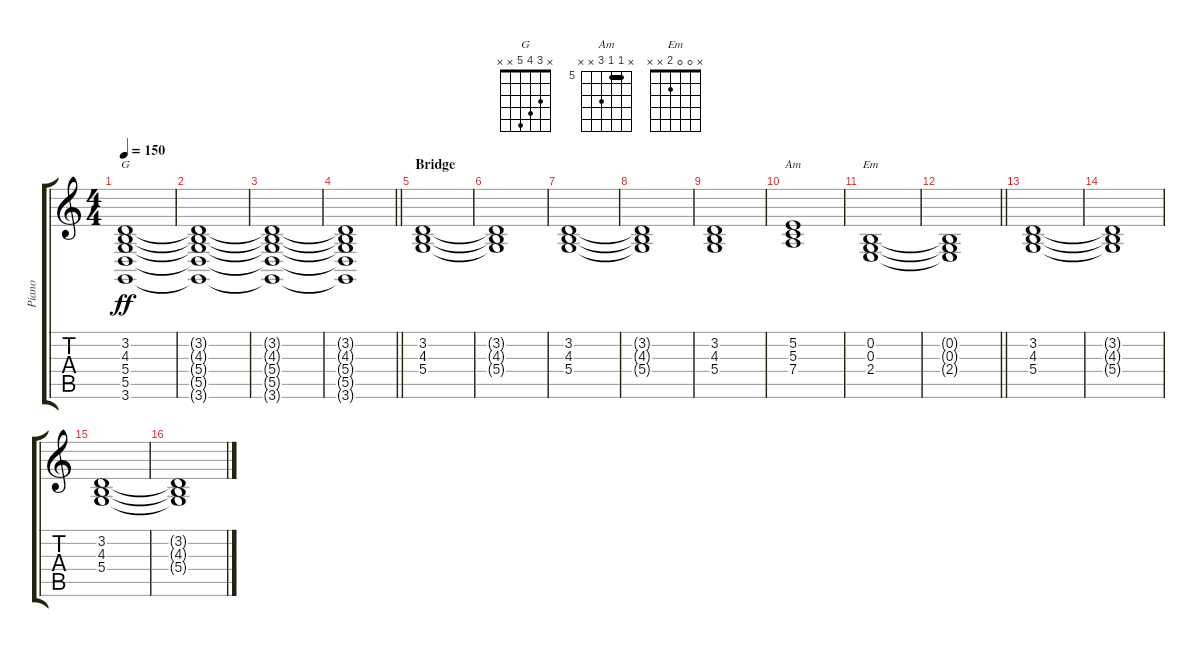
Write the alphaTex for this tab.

\track ("Piano" "Piano") {instrument acousticgrandpiano}
\staff {score tabs}
\tuning (E4 B3 G3 D3 A2 E2) {hide}
\chord ("G" x 3 4 5 x x)
\chord ("Am" x 5 5 7 x x) {firstfret 5 barre 5}
\chord ("Em" x 0 0 2 x x)
\ts (4 4)
\tempo 150
\clef g2
\ks c
(3.2 4.3 5.4 5.5 3.6).1{ch "G" dy ff} |
(3.2{t} 4.3{t} 5.4{t} 5.5{t} 3.6{t}).1 |
(3.2{t} 4.3{t} 5.4{t} 5.5{t} 3.6{t}).1 |
\barLineRight lightlight
(3.2{t} 4.3{t} 5.4{t} 5.5{t} 3.6{t}).1 |
\section ("" "Bridge")
(3.2 4.3 5.4).1 |
(3.2{t} 4.3{t} 5.4{t}).1 |
(3.2 4.3 5.4).1 |
(3.2{t} 4.3{t} 5.4{t}).1 |
(3.2 4.3 5.4).1 |
(5.2 5.3 7.4).1{ch "Am"} |
(0.2 0.3 2.4).1{ch "Em"} |
\barLineRight lightlight
(0.2{t} 0.3{t} 2.4{t}).1 |
(3.2 4.3 5.4).1 |
(3.2{t} 4.3{t} 5.4{t}).1 |
(3.2 4.3 5.4).1 |
(3.2{t} 4.3{t} 5.4{t}).1
